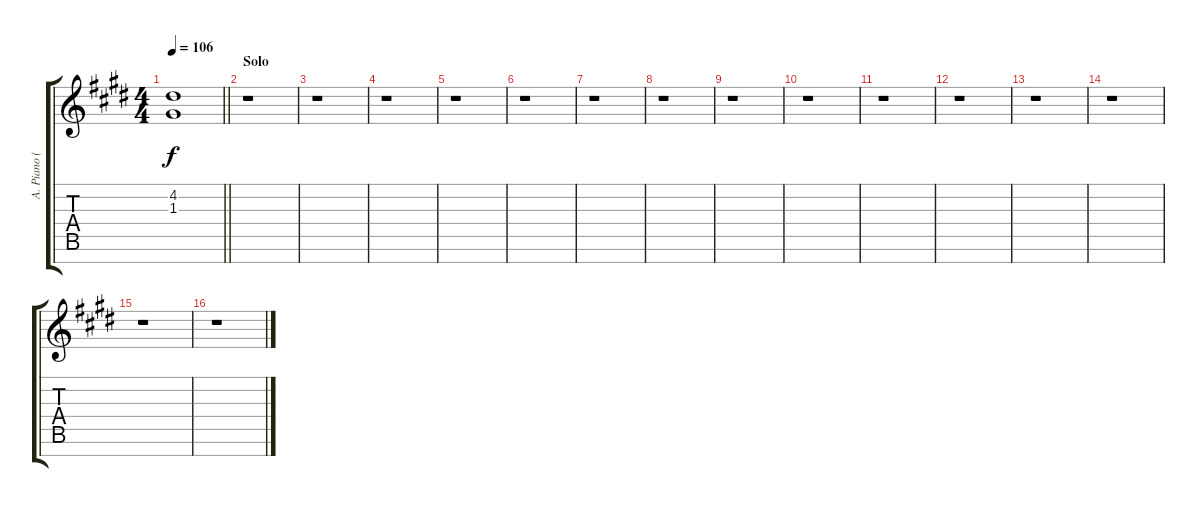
\track ("A. Piano (Right Hand)" "A. Piano (") {instrument acousticgrandpiano}
\staff {score tabs}
\tuning (E5 B4 G4 D4 A3 E3 B2) {hide}
\ts (4 4)
\tempo 106
\clef g2
\barLineRight lightlight
\ks e
(4.2 1.3).1{dy f} |
\section ("" "Solo")
r.1 |
r.1 |
r.1 |
r.1 |
r.1 |
r.1 |
r.1 |
r.1 |
r.1 |
r.1 |
r.1 |
r.1 |
r.1 |
r.1 |
r.1
